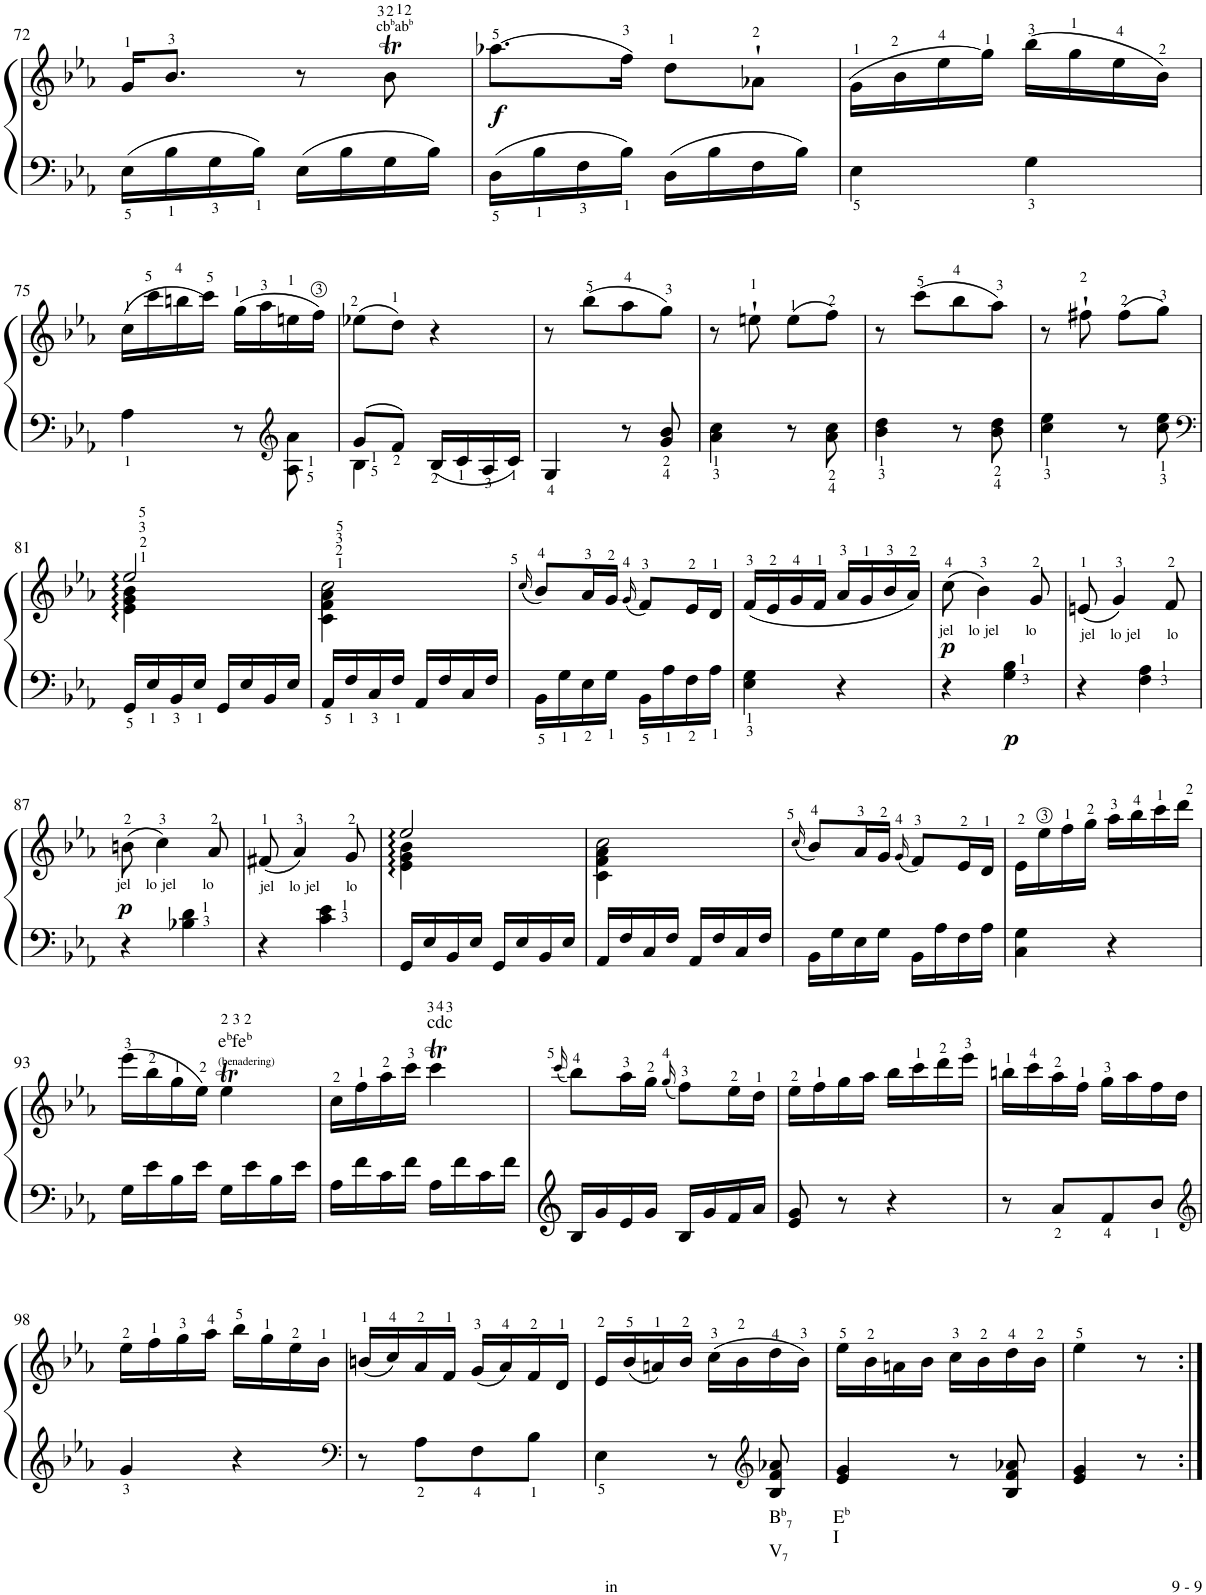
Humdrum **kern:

**kern	**kern	**dynam
*part1	*part1	*part1
*staff2	*staff1	*staff1/2
*I"Piano	*	*
*I'Pno.	*	*
!!LO:PB:g=z
*clefF4	*clefG2	*
*k[b-e-a-]	*k[b-e-a-]	*
*M2/4	*M2/4	*
=72	=72	=72
16E-\LL	16g/KL	.
16B-\	8.b-/J	.
16G\	.	.
16B-\JJ	.	.
16E-\LL	8r	.
16B-\	.	.
!	!LO:TX:a:t=cb	!
!	!LO:TX:a:t=b	!
!	!LO:TX:a:t=ab	!
!	!LO:TX:a:t=b	!
16G\	8b-T\	.
16B-\JJ	.	.
=73	=73	=73
!	!	!LO:DY:b
16D\LL	(8.aa-X\L	f
16B-\	.	.
16F\	.	.
16B-\JJ	16ff\Jk)	.
16D\LL	8dd\L	.
16B-\	.	.
16F\	8a-X`\J	.
16B-\JJ	.	.
=74	=74	=74
4E-\	(16g\LL	.
.	16b-\	.
.	16ee-\	.
.	16gg\JJ)	.
4G\	(16bb-\LL	.
.	16gg\	.
.	16ee-\	.
.	16b-\JJ)	.
!!LO:LB:g=z
=75	=75	=75
*^	*	*
4A-\	4.ryy	(16cc\LL	.
.	.	16ccc\	.
.	.	16bbn\	.
.	.	16ccc\JJ)	.
8r	.	(16gg\LL	.
.	.	16aa-\	.
*clefG2	*	*	*
8ryy	8A-\ 8a-\	16een\	.
.	.	16ff\JJ)	.
=76	=76	=76	=76
8g/L	4B-\	(8ee-X\L	.
8f/J	.	8dd\J)	.
16B-/LL	4ryy	4r	.
16c/	.	.	.
16A-/	.	.	.
16c/JJ	.	.	.
*v	*v	*	*
=77	=77	=77
4G/	8r	.
.	(8bb-\L	.
8r	8aa-\	.
8g/ 8b-/	8gg\J)	.
=78	=78	=78
4a-\ 4cc\	8r	.
.	8een`\	.
8r	(8ee\L	.
8a-\ 8cc\	8ff\J)	.
=79	=79	=79
4b-\ 4dd\	8r	.
.	(8ccc\L	.
8r	8bb-\	.
8b-\ 8dd\	8aa-\J)	.
=80	=80	=80
4cc\ 4ee-\	8r	.
.	8ff#X`\	.
8r	(8ff#\L	.
8cc\ 8ee-\	8gg\J)	.
!!LO:LB:g=z
=81	=81	=81
*clefF4	*	*
*	*^	*
16GG/LL	4e-\ 4g\ 4b-\	2ee-/	.
16E-/	.	.	.
16BB-/	.	.	.
16E-/JJ	.	.	.
16GG/LL	4ryy	.	.
16E-/	.	.	.
16BB-/	.	.	.
16E-/JJ	.	.	.
=82	=82	=82	=82
16AA-/LL	4c\ 4f\ 4a-\	2cc\	.
16F/	.	.	.
16C/	.	.	.
16F/JJ	.	.	.
16AA-/LL	4ryy	.	.
16F/	.	.	.
16C/	.	.	.
16F/JJ	.	.	.
*	*v	*v	*
=83	=83	=83
.	(16qcc/	.
16BB-\LL	8b-/L)	.
16G\	.	.
16E-\	16a-/L	.
16G\JJ	16g/JJ	.
.	(16qg/	.
16BB-\LL	8f/L)	.
16A-\	.	.
16F\	16e-/L	.
16A-\JJ	16d/JJ	.
=84	=84	=84
4E-\ 4G\	(16f/LL	.
.	16e-/	.
.	16g/	.
.	16f/JJ	.
4r	16a-/LL	.
.	16g/	.
.	16b-/	.
.	16a-/JJ)	.
=85	=85	=85
!	!LO:TX:b:t=jel    lo jel       lo	!
!	!	!LO:DY:b
4r	(8cc\	p
.	4b-\)	.
!	!	!LO:DY:b=2
4G\ 4B-\	.	p
.	8g/	.
=86	=86	=86
!	!LO:TX:b:t=jel    lo jel       lo	!
4r	(8en/	.
.	4g/)	.
4F\ 4A-\	.	.
.	8f/	.
!!LO:LB:g=z
=87	=87	=87
!	!LO:TX:b:t=jel    lo jel       lo	!
!	!	!LO:DY:b
4r	(8bn\	p
.	4cc\)	.
4B-X\ 4d\	.	.
.	8a-/	.
=88	=88	=88
!	!LO:TX:b:t=jel    lo jel       lo	!
4r	(8f#X/	.
.	4a-/)	.
4c\ 4e-\	.	.
.	8g/	.
=89	=89	=89
*	*^	*
16GG/LL	4e-\ 4g\ 4b-\	2ee-/	.
16E-/	.	.	.
16BB-/	.	.	.
16E-/JJ	.	.	.
16GG/LL	4ryy	.	.
16E-/	.	.	.
16BB-/	.	.	.
16E-/JJ	.	.	.
=90	=90	=90	=90
16AA-/LL	4c\ 4f\ 4a-\	2cc\	.
16F/	.	.	.
16C/	.	.	.
16F/JJ	.	.	.
16AA-/LL	4ryy	.	.
16F/	.	.	.
16C/	.	.	.
16F/JJ	.	.	.
*	*v	*v	*
=91	=91	=91
.	(16qcc/	.
16BB-\LL	8b-/L)	.
16G\	.	.
16E-\	16a-/L	.
16G\JJ	16g/JJ	.
.	(16qg/	.
16BB-\LL	8f/L)	.
16A-\	.	.
16F\	16e-/L	.
16A-\JJ	16d/JJ	.
=92	=92	=92
4C\ 4G\	16e-\LL	.
.	16ee-\	.
.	16ff\	.
.	16gg\JJ	.
4r	16aa-\LL	.
.	16bb-\	.
.	16ccc\	.
.	16ddd\JJ	.
!!LO:LB:g=z
=93	=93	=93
16G\LL	(16eee-\LL	.
16e-\	16bb-\	.
16B-\	16gg\	.
16e-\JJ	16ee-\JJ)	.
!	!LO:TX:a:t=e	!
!	!LO:TX:a:t=b	!
!	!LO:TX:a:t=fe	!
!	!LO:TX:a:t=b	!
!	!LO:TX:a:t=(benadering)	!
16G\LL	4ee-T\	.
16e-\	.	.
16B-\	.	.
16e-\JJ	.	.
=94	=94	=94
16A-\LL	16cc\LL	.
16f\	16ff\	.
16c\	16aa-\	.
16f\JJ	16ccc\JJ	.
!	!LO:TX:a:t=cdc	!
16A-\LL	4cccT\	.
16f\	.	.
16c\	.	.
16f\JJ	.	.
=95	=95	=95
.	(16qccc/	.
16B-/LL	8bb-\L)	.
16g/	.	.
16e-/	16aa-\L	.
16g/JJ	16gg\JJ	.
.	(16qgg/	.
16B-/LL	8ff\L)	.
16g/	.	.
16f/	16ee-\L	.
16a-/JJ	16dd\JJ	.
=96	=96	=96
8e-/ 8g/	16ee-\LL	.
.	16ff\	.
8r	16gg\	.
.	16aa-\JJ	.
4r	16bb-\LL	.
.	16ccc\	.
.	16ddd\	.
.	16eee-\JJ	.
=97	=97	=97
8r	16bbn\LL	.
.	16ccc\	.
8a-/L	16aa-\	.
.	16ff\JJ	.
8f/	16gg\LL	.
.	16aa-\	.
8b-/J	16ff\	.
.	16dd\JJ	.
!!LO:LB:g=z
=98	=98	=98
*clefG2	*	*
4g/	16ee-\LL	.
.	16ff\	.
.	16gg\	.
.	16aa-\JJ	.
4r	16bb-\LL	.
.	16gg\	.
.	16ee-\	.
.	16b-\JJ	.
=99	=99	=99
*clefF4	*	*
8r	(16bn/LL	.
.	16cc/)	.
8A-\L	16a-/	.
.	16f/JJ	.
8F\	(16g/LL	.
.	16a-/)	.
8B-\J	16f/	.
.	16d/JJ	.
=100	=100	=100
4E-\	16e-/LL	.
.	(16b-/	.
.	16an/)	.
.	16b-/JJ	.
8r	(16cc\LL	.
.	16b-\	.
*clefG2	*	*
!LO:TX:b:t=B	!	!
!LO:TX:b:t=b	!	!
!LO:TX:b:t=7	!	!
!LO:TX:b:t=V	!	!
!LO:TX:b:t=7	!	!
8B-/ 8f/ 8a-X/	16dd\	.
.	16b-\JJ)	.
=101	=101	=101
!LO:TX:b:t=E	!	!
!LO:TX:b:t=b	!	!
!LO:TX:b:t=I	!	!
4e-/ 4g/	16ee-\LL	.
.	16b-\	.
.	16an\	.
.	16b-\JJ	.
8r	16cc\LL	.
.	16b-\	.
8B-/ 8f/ 8a-X/	16dd\	.
.	16b-\JJ	.
=102	=102	=102
4e-/ 4g/	4ee-\	.
8r	8r	.
=:|!	=:|!	=:|!
*-	*-	*-
